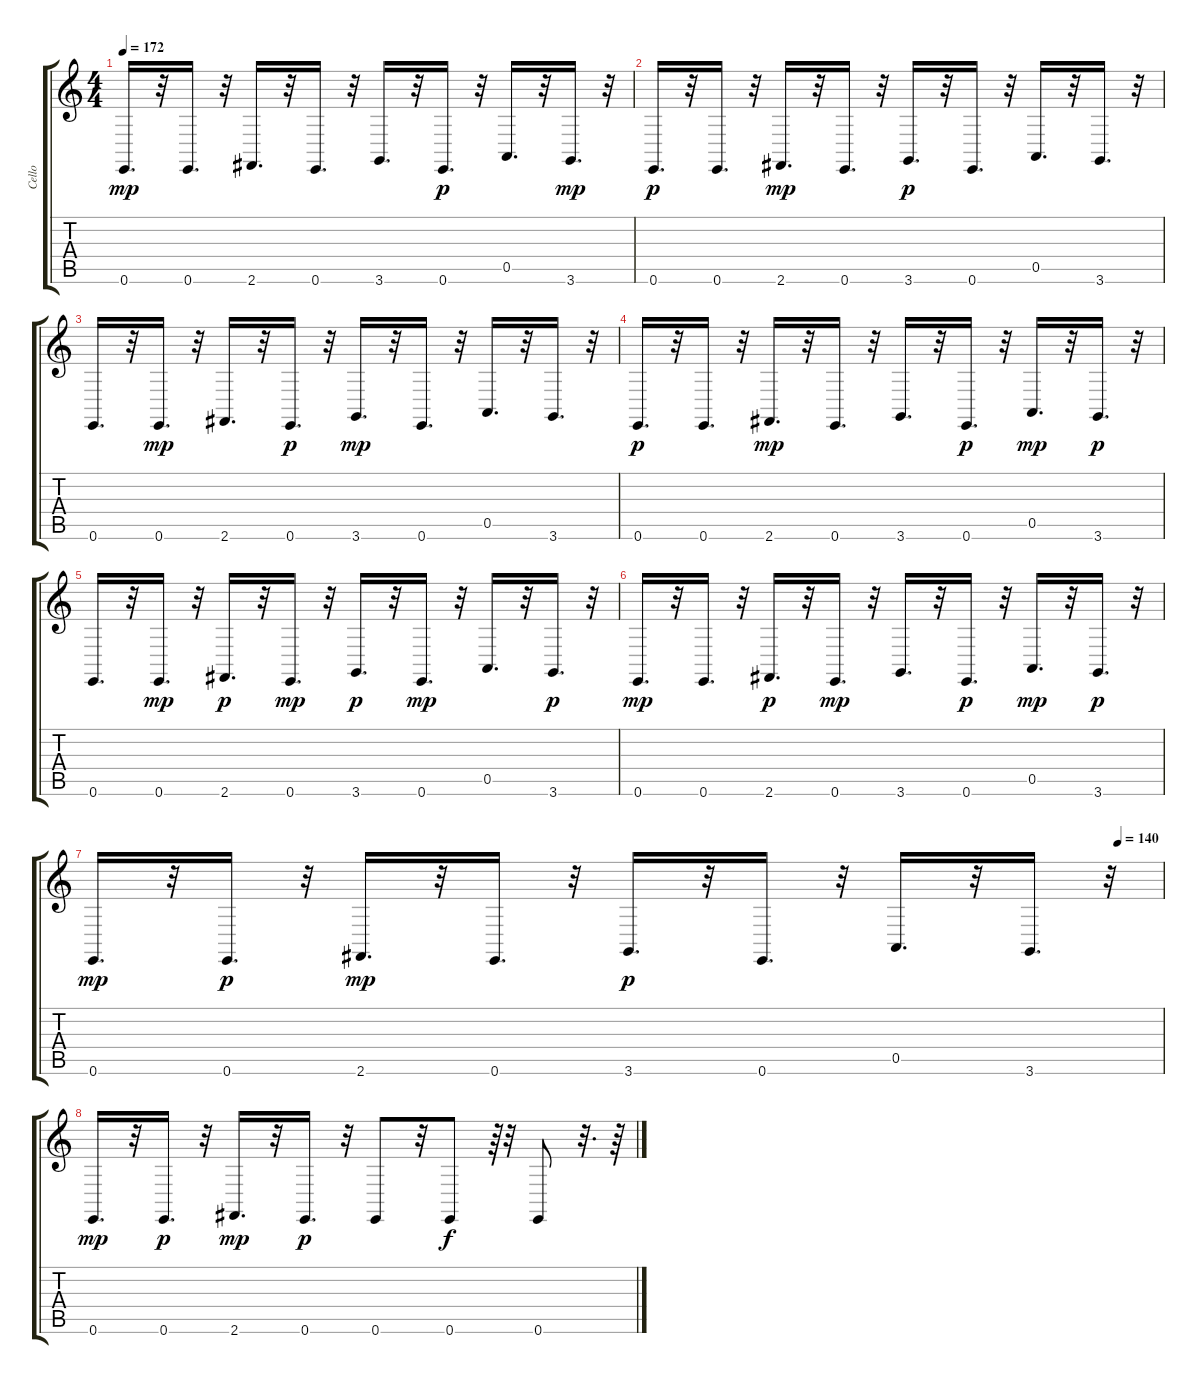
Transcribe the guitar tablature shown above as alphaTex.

\track ("Cello" "Cello") {instrument cello}
\staff {score tabs}
\tuning (E4 B3 G3 D3 A2 E2) {hide}
\ts (4 4)
\tempo 172
\clef g2
\ks c
0.6.16{d dy mp} r.32 0.6.16{d} r.32 2.6.16{d} r.32 0.6.16{d} r.32 3.6.16{d} r.32 0.6.16{d dy p} r.32 0.5.16{d} r.32 3.6.16{d dy mp} r.32 |
0.6.16{d dy p} r.32 0.6.16{d} r.32 2.6.16{d dy mp} r.32 0.6.16{d} r.32 3.6.16{d dy p} r.32 0.6.16{d} r.32 0.5.16{d} r.32 3.6.16{d} r.32 |
0.6.16{d} r.32 0.6.16{d dy mp} r.32 2.6.16{d} r.32 0.6.16{d dy p} r.32 3.6.16{d dy mp} r.32 0.6.16{d} r.32 0.5.16{d} r.32 3.6.16{d} r.32 |
0.6.16{d dy p} r.32 0.6.16{d} r.32 2.6.16{d dy mp} r.32 0.6.16{d} r.32 3.6.16{d} r.32 0.6.16{d dy p} r.32 0.5.16{d dy mp} r.32 3.6.16{d dy p} r.32 |
0.6.16{d} r.32 0.6.16{d dy mp} r.32 2.6.16{d dy p} r.32 0.6.16{d dy mp} r.32 3.6.16{d dy p} r.32 0.6.16{d dy mp} r.32 0.5.16{d} r.32 3.6.16{d dy p} r.32 |
0.6.16{d dy mp} r.32 0.6.16{d} r.32 2.6.16{d dy p} r.32 0.6.16{d dy mp} r.32 3.6.16{d} r.32 0.6.16{d dy p} r.32 0.5.16{d dy mp} r.32 3.6.16{d dy p} r.32 |
\tempo (140 0.9583333333333334)
0.6.16{d dy mp} r.32 0.6.16{d dy p} r.32 2.6.16{d dy mp} r.32 0.6.16{d} r.32 3.6.16{d dy p} r.32 0.6.16{d} r.32 0.5.16{d} r.32 3.6.16{d} r.32 |
0.6.16{d dy mp} r.32 0.6.16{d dy p} r.32 2.6.16{d dy mp} r.32 0.6.16{d dy p} r.32 0.6.8 r.32 0.6.8{dy f} r.64{tu (3 2)} r.32 0.6.8 r.32{d} r.64
